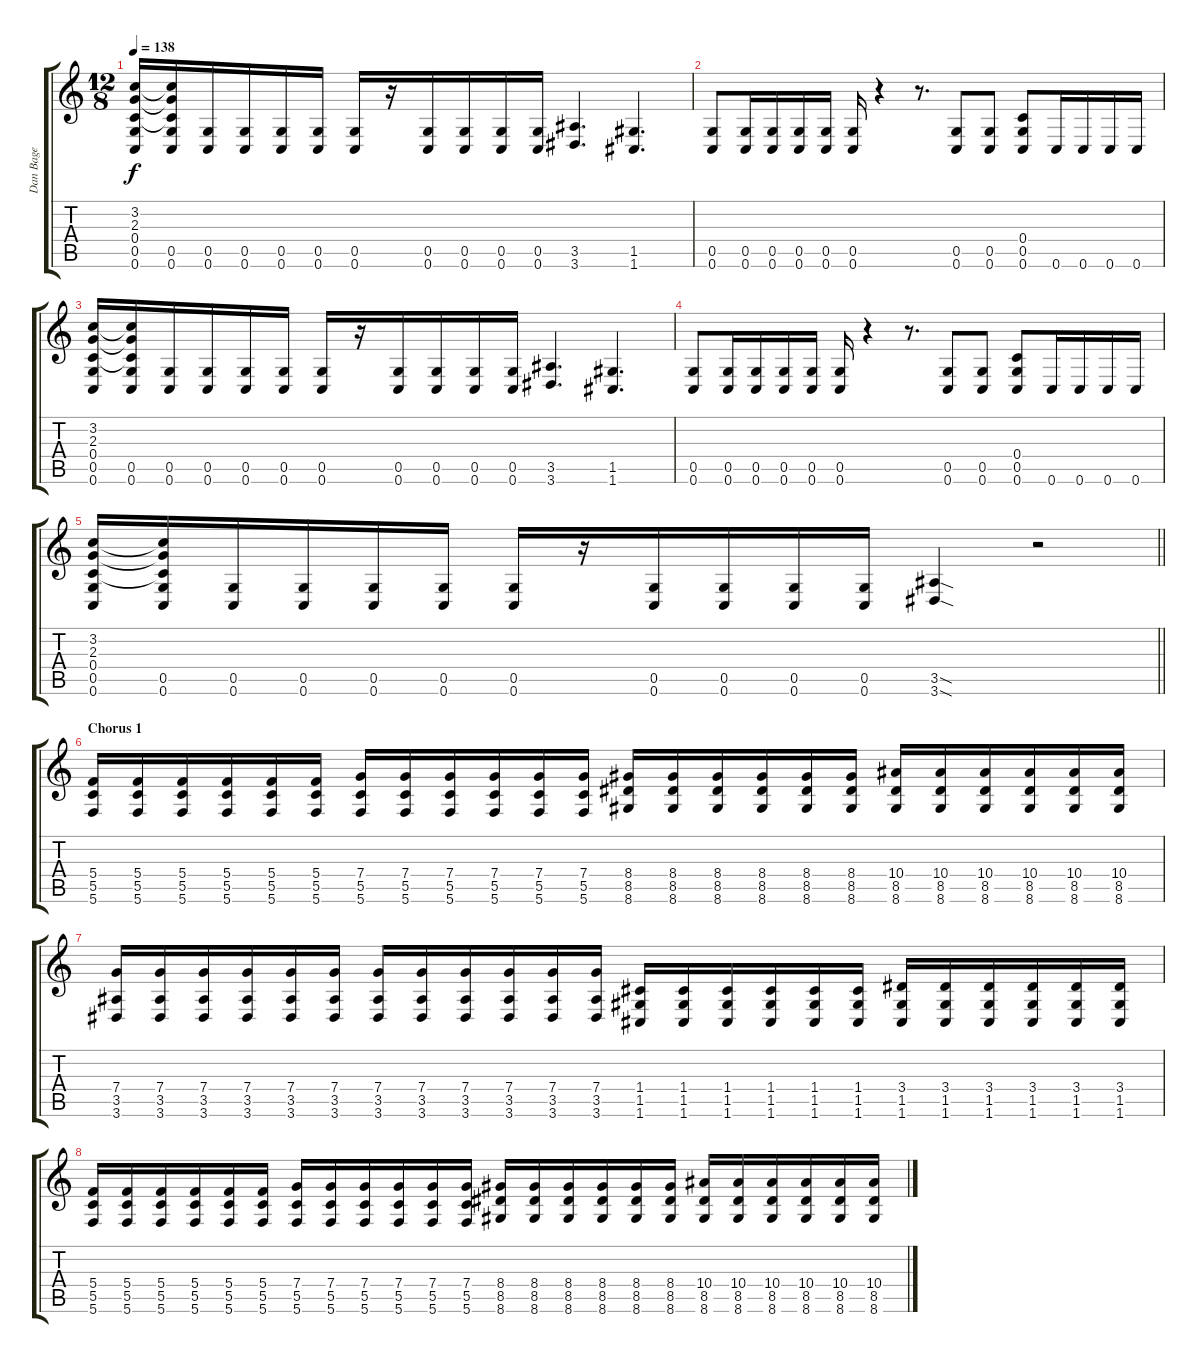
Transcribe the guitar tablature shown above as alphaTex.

\track ("Dan Bage" "Dan Bage") {instrument distortionguitar}
\staff {score tabs}
\tuning (D4 A3 F3 C3 G2 C2) {hide}
\ts (12 8)
\tempo 138
\clef g2
\ks c
(3.2 2.3 0.4 0.5 0.6).16{dy f} (3.2{t} 2.3{t} 0.4{t} 0.5 0.6).16 (0.5 0.6).16 (0.5 0.6).16 (0.5 0.6).16 (0.5 0.6).16 (0.5 0.6).16 r.16 (0.5 0.6).16 (0.5 0.6).16 (0.5 0.6).16 (0.5 0.6).16 (3.5 3.6).4{d} (1.5 1.6).4{d} |
(0.5 0.6).8 (0.5 0.6).16 (0.5 0.6).16 (0.5 0.6).16 (0.5 0.6).16 (0.5 0.6).16 r.4 r.8{d} (0.5 0.6).8 (0.5 0.6).8 (0.4 0.5 0.6).8 0.6.16 0.6.16 0.6.16 0.6.16 |
(3.2 2.3 0.4 0.5 0.6).16 (3.2{t} 2.3{t} 0.4{t} 0.5 0.6).16 (0.5 0.6).16 (0.5 0.6).16 (0.5 0.6).16 (0.5 0.6).16 (0.5 0.6).16 r.16 (0.5 0.6).16 (0.5 0.6).16 (0.5 0.6).16 (0.5 0.6).16 (3.5 3.6).4{d} (1.5 1.6).4{d} |
(0.5 0.6).8 (0.5 0.6).16 (0.5 0.6).16 (0.5 0.6).16 (0.5 0.6).16 (0.5 0.6).16 r.4 r.8{d} (0.5 0.6).8 (0.5 0.6).8 (0.4 0.5 0.6).8 0.6.16 0.6.16 0.6.16 0.6.16 |
\barLineRight lightlight
(3.2 2.3 0.4 0.5 0.6).16 (3.2{t} 2.3{t} 0.4{t} 0.5 0.6).16 (0.5 0.6).16 (0.5 0.6).16 (0.5 0.6).16 (0.5 0.6).16 (0.5 0.6).16 r.16 (0.5 0.6).16 (0.5 0.6).16 (0.5 0.6).16 (0.5 0.6).16 (3.5{sod} 3.6{sod}).4 r.2 |
\section ("" "Chorus 1")
(5.4 5.5 5.6).16 (5.4 5.5 5.6).16 (5.4 5.5 5.6).16 (5.4 5.5 5.6).16 (5.4 5.5 5.6).16 (5.4 5.5 5.6).16 (7.4 5.5 5.6).16 (7.4 5.5 5.6).16 (7.4 5.5 5.6).16 (7.4 5.5 5.6).16 (7.4 5.5 5.6).16 (7.4 5.5 5.6).16 (8.4 8.5 8.6).16 (8.4 8.5 8.6).16 (8.4 8.5 8.6).16 (8.4 8.5 8.6).16 (8.4 8.5 8.6).16 (8.4 8.5 8.6).16 (10.4 8.5 8.6).16 (10.4 8.5 8.6).16 (10.4 8.5 8.6).16 (10.4 8.5 8.6).16 (10.4 8.5 8.6).16 (10.4 8.5 8.6).16 |
(7.4 3.5 3.6).16 (7.4 3.5 3.6).16 (7.4 3.5 3.6).16 (7.4 3.5 3.6).16 (7.4 3.5 3.6).16 (7.4 3.5 3.6).16 (7.4 3.5 3.6).16 (7.4 3.5 3.6).16 (7.4 3.5 3.6).16 (7.4 3.5 3.6).16 (7.4 3.5 3.6).16 (7.4 3.5 3.6).16 (1.4 1.5 1.6).16 (1.4 1.5 1.6).16 (1.4 1.5 1.6).16 (1.4 1.5 1.6).16 (1.4 1.5 1.6).16 (1.4 1.5 1.6).16 (3.4 1.5 1.6).16 (3.4 1.5 1.6).16 (3.4 1.5 1.6).16 (3.4 1.5 1.6).16 (3.4 1.5 1.6).16 (3.4 1.5 1.6).16 |
(5.4 5.5 5.6).16 (5.4 5.5 5.6).16 (5.4 5.5 5.6).16 (5.4 5.5 5.6).16 (5.4 5.5 5.6).16 (5.4 5.5 5.6).16 (7.4 5.5 5.6).16 (7.4 5.5 5.6).16 (7.4 5.5 5.6).16 (7.4 5.5 5.6).16 (7.4 5.5 5.6).16 (7.4 5.5 5.6).16 (8.4 8.5 8.6).16 (8.4 8.5 8.6).16 (8.4 8.5 8.6).16 (8.4 8.5 8.6).16 (8.4 8.5 8.6).16 (8.4 8.5 8.6).16 (10.4 8.5 8.6).16 (10.4 8.5 8.6).16 (10.4 8.5 8.6).16 (10.4 8.5 8.6).16 (10.4 8.5 8.6).16 (10.4 8.5 8.6).16
